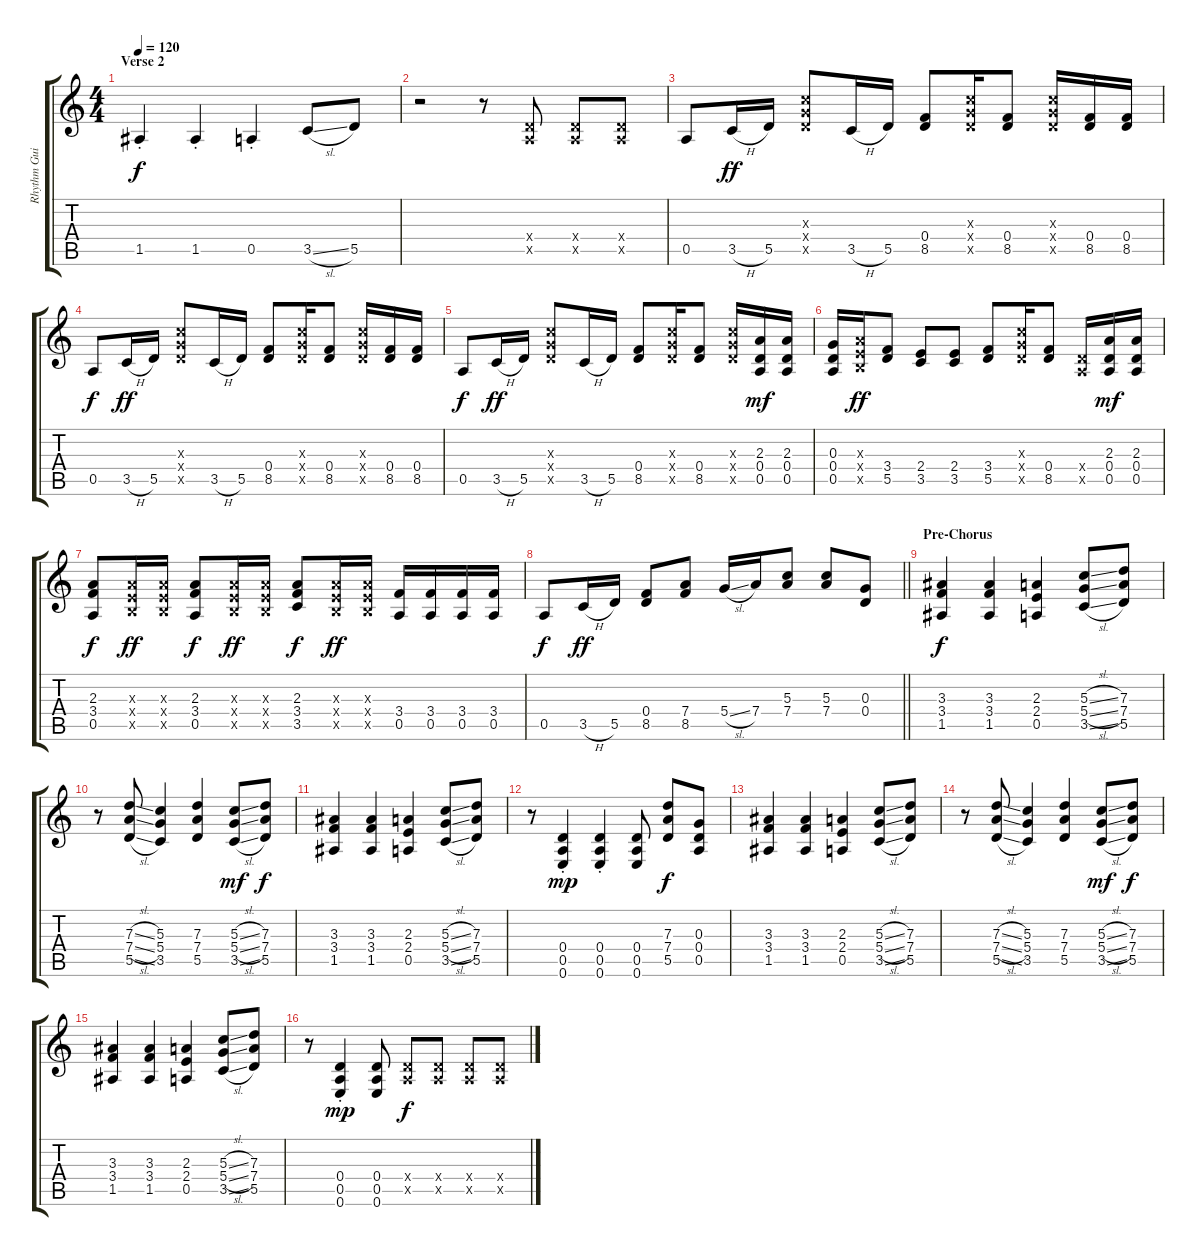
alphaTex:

\track ("Rhythm Guitar" "Rhythm Gui") {instrument overdrivenguitar}
\staff {score tabs}
\tuning (E4 B3 G3 D3 A2 E2) {hide}
\ts (4 4)
\section ("" "Verse 2")
\tempo 120
\clef g2
\ks c
1.5{st}.4{dy f} 1.5{st}.4 0.5{st}.4 3.5{sl}.8 5.5.8 |
r.2 r.8{instrument electricguitarclean} (0.4{x} 0.5{x}).8 (0.4{x} 0.5{x}).8 (0.4{x} 0.5{x}).8 |
0.5.8{instrument electricguitarclean} 3.5{h}.16{dy ff} 5.5.16 (5.3{x} 5.4{x} 5.5{x}).8 3.5{h}.16 5.5.16 (0.4 8.5).8 (5.3{x} 5.4{x} 5.5{x}).16 (0.4 8.5).8 (5.3{x} 5.4{x} 5.5{x}).16 (0.4 8.5).16 (0.4 8.5).16 |
0.5.8{dy f} 3.5{h}.16{dy ff} 5.5.16 (5.3{x} 5.4{x} 5.5{x}).8 3.5{h}.16 5.5.16 (0.4 8.5).8 (5.3{x} 5.4{x} 5.5{x}).16 (0.4 8.5).8 (5.3{x} 5.4{x} 5.5{x}).16 (0.4 8.5).16 (0.4 8.5).16 |
0.5.8{dy f} 3.5{h}.16{dy ff} 5.5.16 (5.3{x} 5.4{x} 5.5{x}).8 3.5{h}.16 5.5.16 (0.4 8.5).8 (5.3{x} 5.4{x} 5.5{x}).16 (0.4 8.5).8 (5.3{x} 5.4{x} 5.5{x}).16 (2.3 0.4 0.5).16{dy mf} (2.3 0.4 0.5).16 |
(0.3 0.4 0.5).16 (2.3{x} 2.4{x} 2.5{x}).16{dy ff} (3.4 5.5).8 (2.4 3.5).8 (2.4 3.5).8 (3.4 5.5).8 (5.3{x} 5.4{x} 5.5{x}).16 (0.4 8.5).8 (0.4{x} 0.5{x}).16 (2.3 0.4 0.5).16{dy mf} (2.3 0.4 0.5).16 |
(2.3 3.4 0.5).8{dy f} (2.3{x} 2.4{x} 2.5{x}).16{dy ff} (2.3{x} 2.4{x} 2.5{x}).16 (2.3 3.4 0.5).8{dy f} (2.3{x} 2.4{x} 2.5{x}).16{dy ff} (2.3{x} 2.4{x} 2.5{x}).16 (2.3 3.4 3.5).8{dy f} (2.3{x} 2.4{x} 2.5{x}).16{dy ff} (2.3{x} 2.4{x} 2.5{x}).16 (3.4 0.5).16 (3.4 0.5).16 (3.4 0.5).16 (3.4 0.5).16 |
\barLineRight lightlight
0.5.8{dy f} 3.5{h}.16{dy ff} 5.5.16 (0.4 8.5).8 (7.4 8.5).8 5.4{sl}.16 7.4.16 (5.3 7.4).8 (5.3 7.4).8 (0.3 0.4).8 |
\section ("" "Pre-Chorus")
(3.3 3.4 1.5).4{dy f instrument overdrivenguitar} (3.3 3.4 1.5).4 (2.3 2.4 0.5).4 (5.3{sl} 5.4{sl} 3.5{sl}).8 (7.3 7.4 5.5).8 |
r.8 (7.3{sl} 7.4{sl} 5.5{sl}).8 (5.3 5.4 3.5).4 (7.3 7.4 5.5).4 (5.3{sl} 5.4{sl} 3.5{sl}).8{dy mf} (7.3 7.4 5.5).8{dy f} |
(3.3 3.4 1.5).4 (3.3 3.4 1.5).4 (2.3 2.4 0.5).4 (5.3{sl} 5.4{sl} 3.5{sl}).8 (7.3 7.4 5.5).8 |
r.8 (0.4{st} 0.5{st} 0.6{st}).4{dy mp} (0.4{st} 0.5{st} 0.6{st}).4 (0.4 0.5 0.6).8 (7.3 7.4 5.5).8{dy f} (0.3 0.4 0.5).8 |
(3.3 3.4 1.5).4 (3.3 3.4 1.5).4 (2.3 2.4 0.5).4 (5.3{sl} 5.4{sl} 3.5{sl}).8 (7.3 7.4 5.5).8 |
r.8 (7.3{sl} 7.4{sl} 5.5{sl}).8 (5.3 5.4 3.5).4 (7.3 7.4 5.5).4 (5.3{sl} 5.4{sl} 3.5{sl}).8{dy mf} (7.3 7.4 5.5).8{dy f} |
(3.3 3.4 1.5).4 (3.3 3.4 1.5).4 (2.3 2.4 0.5).4 (5.3{sl} 5.4{sl} 3.5{sl}).8 (7.3 7.4 5.5).8 |
r.8 (0.4{st} 0.5{st} 0.6{st}).4{dy mp} (0.4 0.5 0.6).8 (0.4{x} 0.5{x}).8{dy f} (0.4{x} 0.5{x}).8 (0.4{x} 0.5{x}).8 (0.4{x} 0.5{x}).8
